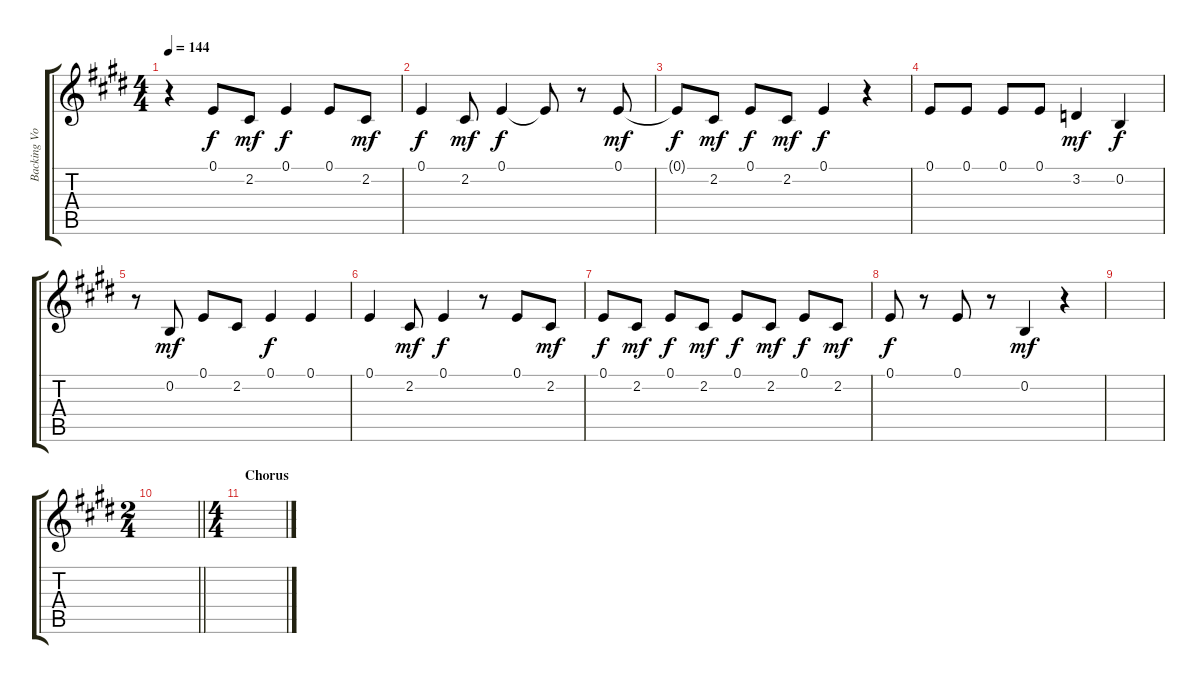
\track ("Backing Vocals" "Backing Vo") {instrument lead3calliope}
\staff {score tabs}
\tuning (E4 B3 G3 D3 A2 E2) {hide}
\ts (4 4)
\tempo 144
\clef g2
\ks e
r.4{dy f} 0.1.8 2.2.8{dy mf} 0.1.4{dy f} 0.1.8 2.2.8{dy mf} |
0.1.4{dy f} 2.2.8{dy mf} 0.1.4{dy f} 0.1{t}.8 r.8 0.1.8{dy mf} |
0.1{t}.8{dy f} 2.2.8{dy mf} 0.1.8{dy f} 2.2.8{dy mf} 0.1.4{dy f} r.4 |
0.1.8 0.1.8 0.1.8 0.1.8 3.2.4{dy mf} 0.2.4{dy f} |
r.8 0.2.8{dy mf} 0.1.8 2.2.8 0.1.4{dy f} 0.1.4 |
0.1.4 2.2.8{dy mf} 0.1.4{dy f} r.8 0.1.8 2.2.8{dy mf} |
0.1.8{dy f} 2.2.8{dy mf} 0.1.8{dy f} 2.2.8{dy mf} 0.1.8{dy f} 2.2.8{dy mf} 0.1.8{dy f} 2.2.8{dy mf} |
0.1.8{dy f} r.8 0.1.8 r.8 0.2.4{dy mf} r.4 |
|
\ts (2 4)
\barLineRight lightlight
|
\ts (4 4)
\section ("" "Chorus")
